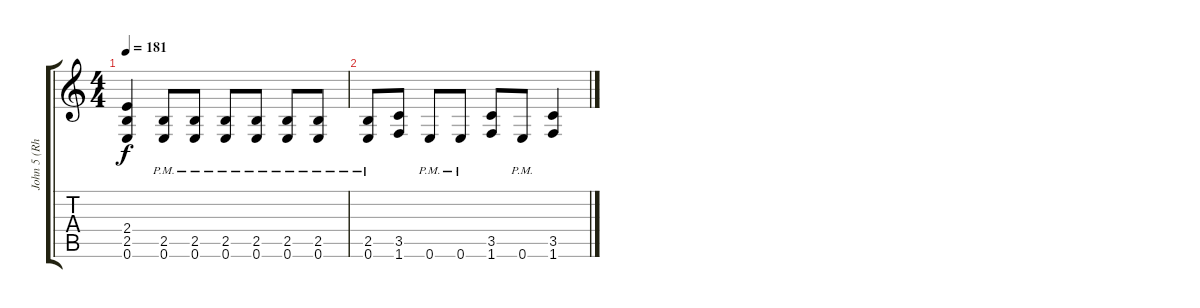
\track ("John 5 (Rhythm 2)" "John 5 (Rh") {instrument distortionguitar}
\staff {score tabs}
\tuning (E4 B3 G3 D3 A2 E2) {hide}
\ts (4 4)
\tempo 181
\clef g2
\ks c
(2.4 2.5 0.6).4{dy f} (2.5{pm} 0.6{pm}).8 (2.5{pm} 0.6{pm}).8 (2.5{pm} 0.6{pm}).8 (2.5{pm} 0.6{pm}).8 (2.5{pm} 0.6{pm}).8 (2.5{pm} 0.6{pm}).8 |
(2.5{pm} 0.6{pm}).8 (3.5 1.6).8 0.6{pm}.8 0.6{pm}.8 (3.5 1.6).8 0.6{pm}.8 (3.5 1.6).4
